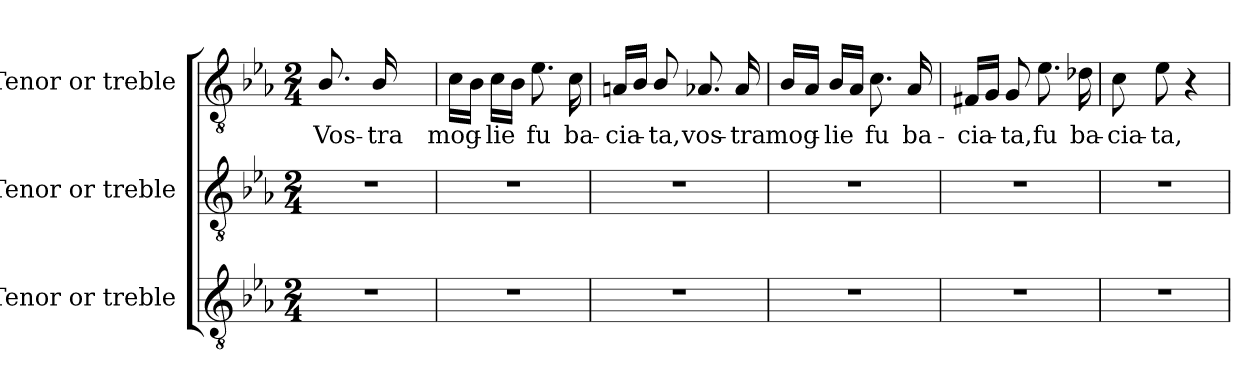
**kern	**kern	**kern	**text
*part3	*part2	*part1	*part1
*staff3	*staff2	*staff1	*staff1
*I"Tenor or treble	*I"Tenor or treble	*I"Tenor or treble	*
*I'T.	*I'T.	*I'T.	*
!!LO:PB:g=z
*clefGv2	*clefGv2	*clefGv2	*
*ITrd7c12	*ITrd7c12	*ITrd7c12	*
*k[b-e-a-]	*k[b-e-a-]	*k[b-e-a-]	*
*E-:	*E-:	*E-:	*
*M2/4	*M2/4	*M2/4	*
=1	=1	=1	=1
!LO:N:vis=1	!LO:N:vis=1	!	!
!	!	!	!LO:LY:b:color=#000000
2r	2r	8.BB-i/	Vos-
!	!	!	!LO:LY:b:color=#000000
.	.	16BB-i/	-tra
.	.	4ryy	.
=2	=2	=2	=2
!LO:N:vis=1	!LO:N:vis=1	!	!
!	!	!	!LO:LY:b:color=#000000
2r	2r	16Ci\LL	mog-
.	.	16BB-i\JJ	.
!	!	!	!LO:LY:b:color=#000000
.	.	16Ci\LL	-lie
.	.	16BB-i\JJ	.
!	!	!	!LO:LY:b:color=#000000
.	.	8.E-i\	fu
!	!	!	!LO:LY:b:color=#000000
.	.	16Ci\	ba-
=3	=3	=3	=3
!LO:N:vis=1	!LO:N:vis=1	!	!
!	!	!	!LO:LY:b:color=#000000
2r	2r	16AAni/LL	-cia-
.	.	16BB-i/JJ	.
!	!	!	!LO:LY:b:color=#000000
.	.	8BB-i/	-ta,
!	!	!	!LO:LY:b:color=#000000
.	.	8.AA-Xi/	vos-
!	!	!	!LO:LY:b:color=#000000
.	.	16AA-i/	-tra
=4	=4	=4	=4
!LO:N:vis=1	!LO:N:vis=1	!	!
!	!	!	!LO:LY:b:color=#000000
2r	2r	16BB-i/LL	mog-
.	.	16AA-i/JJ	.
!	!	!	!LO:LY:b:color=#000000
.	.	16BB-i/LL	-lie
.	.	16AA-i/JJ	.
!	!	!	!LO:LY:b:color=#000000
.	.	8.Ci\	fu
!	!	!	!LO:LY:b:color=#000000
.	.	16AA-i/	ba-
=5	=5	=5	=5
!LO:N:vis=1	!LO:N:vis=1	!	!
!	!	!	!LO:LY:b:color=#000000
2r	2r	16FF#Xi/LL	-cia-
.	.	16GGi/JJ	.
!	!	!	!LO:LY:b:color=#000000
.	.	8GGi/	-ta,
!	!	!	!LO:LY:b:color=#000000
.	.	8.E-i\	fu
!	!	!	!LO:LY:b:color=#000000
.	.	16D-Xi\	ba-
=6	=6	=6	=6
!LO:N:vis=1	!LO:N:vis=1	!	!
!	!	!	!LO:LY:b:color=#000000
2r	2r	8Ci\	-cia-
!	!	!	!LO:LY:b:color=#000000
.	.	8E-i\	-ta,
.	.	4r	.
=	=	=	=
*-	*-	*-	*-
